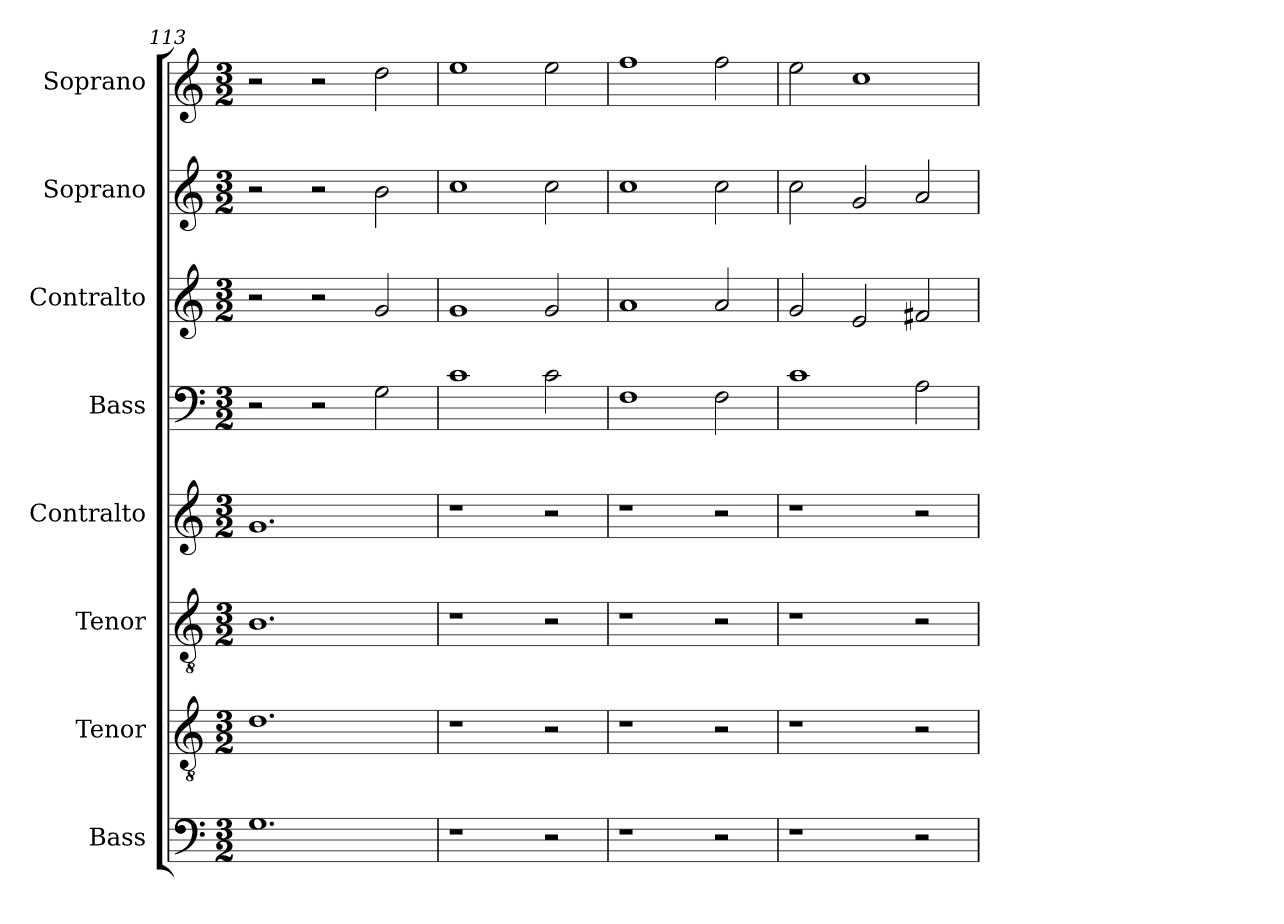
**kern	**kern	**kern	**kern	**kern	**kern	**kern	**kern
*part8	*part7	*part6	*part5	*part4	*part3	*part2	*part1
*staff8	*staff7	*staff6	*staff5	*staff4	*staff3	*staff2	*staff1
*I"Bass	*I"Tenor	*I"Tenor	*I"Contralto	*I"Bass	*I"Contralto	*I"Soprano	*I"Soprano
*I'B	*I'T	*I'T	*	*I'B	*	*I'S	*I'S
*clefF4	*clefGv2	*clefGv2	*clefG2	*clefF4	*clefG2	*clefG2	*clefG2
*k[]	*k[]	*k[]	*k[]	*k[]	*k[]	*k[]	*k[]
*G:mix	*G:mix	*G:mix	*G:mix	*G:mix	*G:mix	*G:mix	*G:mix
*M3/2	*M3/2	*M3/2	*M3/2	*M3/2	*M3/2	*M3/2	*M3/2
=113	=113	=113	=113	=113	=113	=113	=113
1.G	1.d	1.B	1.g	2r	2r	2r	2r
.	.	.	.	2r	2r	2r	2r
.	.	.	.	2G	2g	2b	2dd
=114	=114	=114	=114	=114	=114	=114	=114
1r	1r	1r	1r	1c	1g	1cc	1ee
2r	2r	2r	2r	2c	2g	2cc	2ee
=115	=115	=115	=115	=115	=115	=115	=115
1r	1r	1r	1r	1F	1a	1cc	1ff
2r	2r	2r	2r	2F	2a	2cc	2ff
=116	=116	=116	=116	=116	=116	=116	=116
1r	1r	1r	1r	1c	2g	2cc	2ee
.	.	.	.	.	2e	2g	1cc
2r	2r	2r	2r	2A	2f#X	2a	.
=	=	=	=	=	=	=	=
*-	*-	*-	*-	*-	*-	*-	*-
